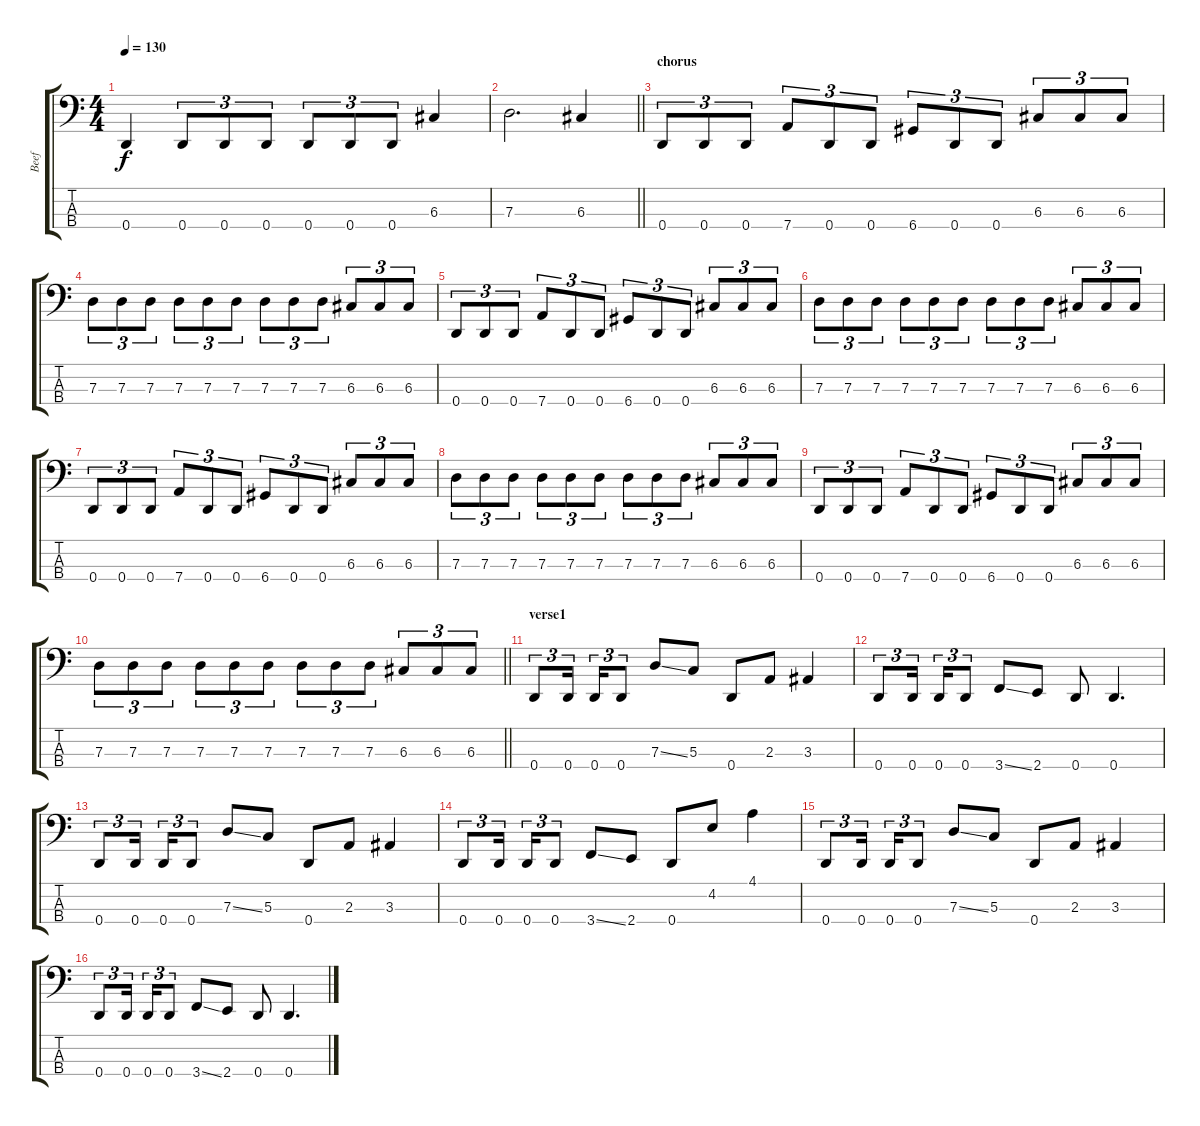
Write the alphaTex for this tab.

\track ("Beef " "Beef ") {instrument electricbasspick}
\staff {score tabs}
\tuning (F2 C2 G1 D1) {hide}
\ts (4 4)
\tempo 130
\clef f4
\ks c
0.4.4{dy f} 0.4.8{tu (3 2)} 0.4.8{tu (3 2)} 0.4.8{tu (3 2)} 0.4.8{tu (3 2)} 0.4.8{tu (3 2)} 0.4.8{tu (3 2)} 6.3.4 |
\barLineRight lightlight
7.3.2{d} 6.3.4 |
\section ("" "chorus")
0.4.8{tu (3 2)} 0.4.8{tu (3 2)} 0.4.8{tu (3 2)} 7.4.8{tu (3 2)} 0.4.8{tu (3 2)} 0.4.8{tu (3 2)} 6.4.8{tu (3 2)} 0.4.8{tu (3 2)} 0.4.8{tu (3 2)} 6.3.8{tu (3 2)} 6.3.8{tu (3 2)} 6.3.8{tu (3 2)} |
7.3.8{tu (3 2)} 7.3.8{tu (3 2)} 7.3.8{tu (3 2)} 7.3.8{tu (3 2)} 7.3.8{tu (3 2)} 7.3.8{tu (3 2)} 7.3.8{tu (3 2)} 7.3.8{tu (3 2)} 7.3.8{tu (3 2)} 6.3.8{tu (3 2)} 6.3.8{tu (3 2)} 6.3.8{tu (3 2)} |
0.4.8{tu (3 2)} 0.4.8{tu (3 2)} 0.4.8{tu (3 2)} 7.4.8{tu (3 2)} 0.4.8{tu (3 2)} 0.4.8{tu (3 2)} 6.4.8{tu (3 2)} 0.4.8{tu (3 2)} 0.4.8{tu (3 2)} 6.3.8{tu (3 2)} 6.3.8{tu (3 2)} 6.3.8{tu (3 2)} |
7.3.8{tu (3 2)} 7.3.8{tu (3 2)} 7.3.8{tu (3 2)} 7.3.8{tu (3 2)} 7.3.8{tu (3 2)} 7.3.8{tu (3 2)} 7.3.8{tu (3 2)} 7.3.8{tu (3 2)} 7.3.8{tu (3 2)} 6.3.8{tu (3 2)} 6.3.8{tu (3 2)} 6.3.8{tu (3 2)} |
0.4.8{tu (3 2)} 0.4.8{tu (3 2)} 0.4.8{tu (3 2)} 7.4.8{tu (3 2)} 0.4.8{tu (3 2)} 0.4.8{tu (3 2)} 6.4.8{tu (3 2)} 0.4.8{tu (3 2)} 0.4.8{tu (3 2)} 6.3.8{tu (3 2)} 6.3.8{tu (3 2)} 6.3.8{tu (3 2)} |
7.3.8{tu (3 2)} 7.3.8{tu (3 2)} 7.3.8{tu (3 2)} 7.3.8{tu (3 2)} 7.3.8{tu (3 2)} 7.3.8{tu (3 2)} 7.3.8{tu (3 2)} 7.3.8{tu (3 2)} 7.3.8{tu (3 2)} 6.3.8{tu (3 2)} 6.3.8{tu (3 2)} 6.3.8{tu (3 2)} |
0.4.8{tu (3 2)} 0.4.8{tu (3 2)} 0.4.8{tu (3 2)} 7.4.8{tu (3 2)} 0.4.8{tu (3 2)} 0.4.8{tu (3 2)} 6.4.8{tu (3 2)} 0.4.8{tu (3 2)} 0.4.8{tu (3 2)} 6.3.8{tu (3 2)} 6.3.8{tu (3 2)} 6.3.8{tu (3 2)} |
\barLineRight lightlight
7.3.8{tu (3 2)} 7.3.8{tu (3 2)} 7.3.8{tu (3 2)} 7.3.8{tu (3 2)} 7.3.8{tu (3 2)} 7.3.8{tu (3 2)} 7.3.8{tu (3 2)} 7.3.8{tu (3 2)} 7.3.8{tu (3 2)} 6.3.8{tu (3 2)} 6.3.8{tu (3 2)} 6.3.8{tu (3 2)} |
\section ("" "verse1")
0.4.8{tu (3 2)} 0.4.16{tu (3 2) beam splitsecondary} 0.4.16{tu (3 2)} 0.4.8{tu (3 2)} 7.3{ss}.8 5.3.8 0.4.8 2.3.8 3.3.4 |
0.4.8{tu (3 2)} 0.4.16{tu (3 2) beam splitsecondary} 0.4.16{tu (3 2)} 0.4.8{tu (3 2)} 3.4{ss}.8 2.4.8 0.4.8 0.4.4{d} |
0.4.8{tu (3 2)} 0.4.16{tu (3 2) beam splitsecondary} 0.4.16{tu (3 2)} 0.4.8{tu (3 2)} 7.3{ss}.8 5.3.8 0.4.8 2.3.8 3.3.4 |
0.4.8{tu (3 2)} 0.4.16{tu (3 2) beam splitsecondary} 0.4.16{tu (3 2)} 0.4.8{tu (3 2)} 3.4{ss}.8 2.4.8 0.4.8 4.2.8 4.1.4 |
0.4.8{tu (3 2)} 0.4.16{tu (3 2) beam splitsecondary} 0.4.16{tu (3 2)} 0.4.8{tu (3 2)} 7.3{ss}.8 5.3.8 0.4.8 2.3.8 3.3.4 |
0.4.8{tu (3 2)} 0.4.16{tu (3 2) beam splitsecondary} 0.4.16{tu (3 2)} 0.4.8{tu (3 2)} 3.4{ss}.8 2.4.8 0.4.8 0.4.4{d}
